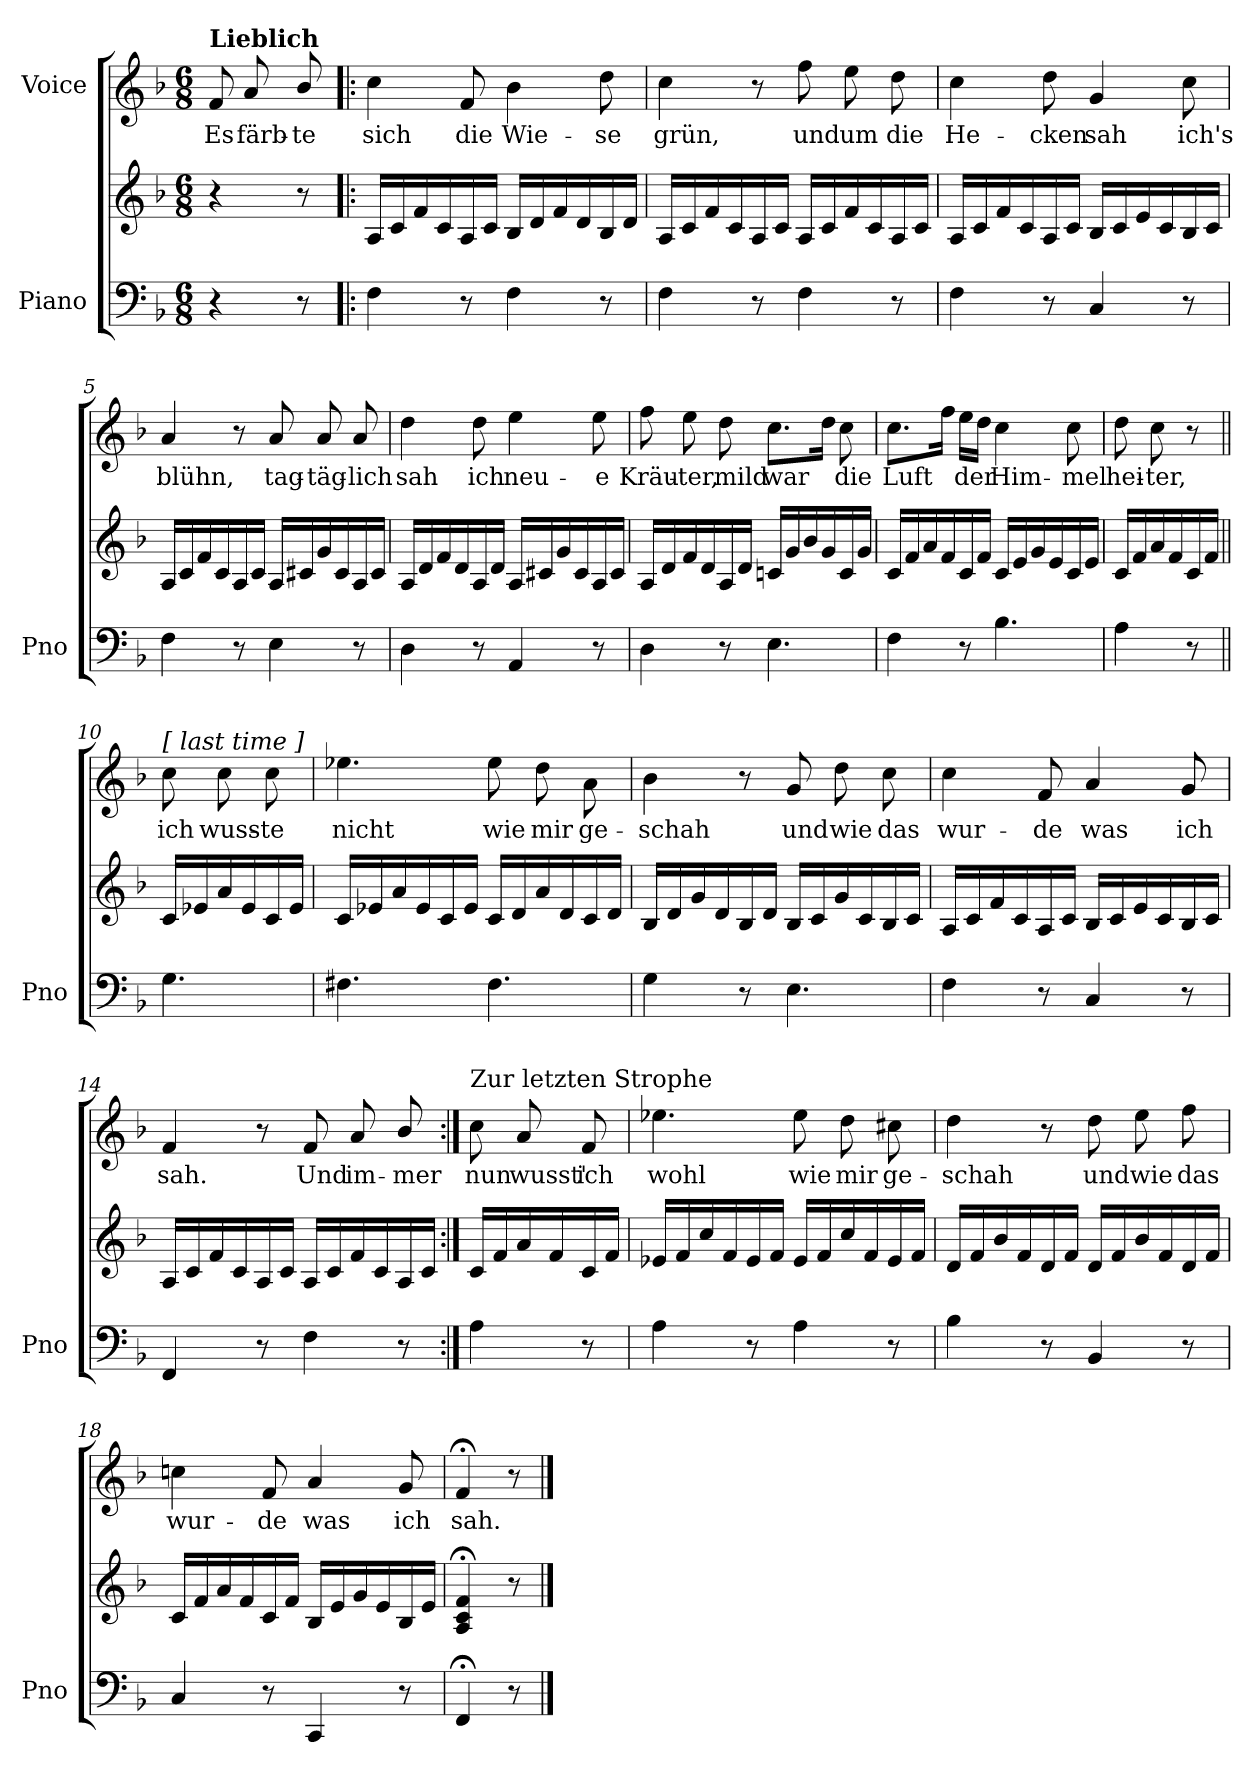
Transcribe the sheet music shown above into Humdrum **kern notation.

**kern	**kern	**kern	**text
*part2	*part2	*part1	*part1
*staff3	*staff2	*staff1	*staff1
*I"Piano	*	*I"Voice	*
*I'Pno	*	*	*
*clefF4	*clefG2	*clefG2	*
*k[b-]	*k[b-]	*k[b-]	*
*M6/8	*M6/8	*M6/8	*
=1	=1	=1	=1
!	!	!LO:TX:a:B:t=Lieblich	!
!	!	!	!LO:LY:b
4r	4r	8f/	Es
!	!	!	!LO:LY:b
.	.	8a/	färb-
!	!	!	!LO:LY:b
8r	8r	8b-/	-te
=2!|:	=2!|:	=2!|:	=2!|:
!	!	!	!LO:LY:b
4F\	16A/LL	4cc\	sich
.	16c/	.	.
.	16f/	.	.
.	16c/	.	.
!	!	!	!LO:LY:b
8r	16A/	8f/	die
.	16c/JJ	.	.
!	!	!	!LO:LY:b
4F\	16B-/LL	4b-\	Wie-
.	16d/	.	.
.	16f/	.	.
.	16d/	.	.
!	!	!	!LO:LY:b
8r	16B-/	8dd\	-se
.	16d/JJ	.	.
=3	=3	=3	=3
!	!	!	!LO:LY:b
4F\	16A/LL	4cc\	grün,
.	16c/	.	.
.	16f/	.	.
.	16c/	.	.
8r	16A/	8r	.
.	16c/JJ	.	.
!	!	!	!LO:LY:b
4F\	16A/LL	8ff\	und
.	16c/	.	.
!	!	!	!LO:LY:b
.	16f/	8ee\	um
.	16c/	.	.
!	!	!	!LO:LY:b
8r	16A/	8dd\	die
.	16c/JJ	.	.
!!LO:LB:g=z
=4	=4	=4	=4
!	!	!	!LO:LY:b
4F\	16A/LL	4cc\	He-
.	16c/	.	.
.	16f/	.	.
.	16c/	.	.
!	!	!	!LO:LY:b
8r	16A/	8dd\	-cken
.	16c/JJ	.	.
!	!	!	!LO:LY:b
4C/	16B-/LL	4g/	sah
.	16c/	.	.
.	16e/	.	.
.	16c/	.	.
!	!	!	!LO:LY:b
8r	16B-/	8cc\	ich's
.	16c/JJ	.	.
=5	=5	=5	=5
!	!	!	!LO:LY:b
4F\	16A/LL	4a/	blühn,
.	16c/	.	.
.	16f/	.	.
.	16c/	.	.
8r	16A/	8r	.
.	16c/JJ	.	.
!	!	!	!LO:LY:b
4E\	16A/LL	8a/	tag-
.	16c#X/	.	.
!	!	!	!LO:LY:b
.	16g/	8a/	-täg-
.	16c#/	.	.
!	!	!	!LO:LY:b
8r	16A/	8a/	-lich
.	16c#/JJ	.	.
!!LO:LB:g=z
=6	=6	=6	=6
!	!	!	!LO:LY:b
4D\	16A/LL	4dd\	sah
.	16d/	.	.
.	16f/	.	.
.	16d/	.	.
!	!	!	!LO:LY:b
8r	16A/	8dd\	ich
.	16d/JJ	.	.
!	!	!	!LO:LY:b
4AA/	16A/LL	4ee\	neu-
.	16c#X/	.	.
.	16g/	.	.
.	16c#/	.	.
!	!	!	!LO:LY:b
8r	16A/	8ee\	-e
.	16c#/JJ	.	.
=7	=7	=7	=7
!	!	!	!LO:LY:b
4D\	16A/LL	8ff\	Kräu-
.	16d/	.	.
!	!	!	!LO:LY:b
.	16f/	8ee\	-ter,
.	16d/	.	.
!	!	!	!LO:LY:b
8r	16A/	8dd\	mild
.	16d/JJ	.	.
!	!	!	!LO:LY:b
4.E\	16cn/LL	8.cc\L	war
.	16g/	.	.
.	16b-/	.	.
.	16g/	16dd\Jk	.
!	!	!	!LO:LY:b
.	16c/	8cc\	die
.	16g/JJ	.	.
=8	=8	=8	=8
!	!	!	!LO:LY:b
4F\	16c/LL	8.cc\L	Luft
.	16f/	.	.
.	16a/	.	.
.	16f/	16ff\Jk	.
!	!	!	!LO:LY:b
8r	16c/	16ee\LL	der
.	16f/JJ	16dd\JJ	.
!	!	!	!LO:LY:b
4.B-\	16c/LL	4cc\	Him-
.	16e/	.	.
.	16g/	.	.
.	16e/	.	.
!	!	!	!LO:LY:b
.	16c/	8cc\	-mel
.	16e/JJ	.	.
!!LO:LB:g=z
=9	=9	=9	=9
!	!	!	!LO:LY:b
4A\	16c/LL	8dd\	hei-
.	16f/	.	.
!	!	!	!LO:LY:b
.	16a/	8cc\	-ter,
.	16f/	.	.
8r	16c/	8r	.
.	16f/JJ	.	.
=10||	=10||	=10||	=10||
!	!	!LO:TX:a:t=[ last time ]	!
!	!	!	!LO:LY:b
4.G\	16c/LL	8cc\	ich
.	16e-X/	.	.
!	!	!	!LO:LY:b
.	16a/	8cc\	wuss-
.	16e-/	.	.
!	!	!	!LO:LY:b
.	16c/	8cc\	-te
.	16e-/JJ	.	.
!!LO:PB:g=z
=11	=11	=11	=11
!	!	!	!LO:LY:b
4.F#X\	16c/LL	4.ee-X\	nicht
.	16e-X/	.	.
.	16a/	.	.
.	16e-/	.	.
.	16c/	.	.
.	16e-/JJ	.	.
!	!	!	!LO:LY:b
4.F#\	16c/LL	8ee-\	wie
.	16d/	.	.
!	!	!	!LO:LY:b
.	16a/	8dd\	mir
.	16d/	.	.
!	!	!	!LO:LY:b
.	16c/	8a\	ge-
.	16d/JJ	.	.
=12	=12	=12	=12
!	!	!	!LO:LY:b
4G\	16B-/LL	4b-\	-schah
.	16d/	.	.
.	16g/	.	.
.	16d/	.	.
8r	16B-/	8r	.
.	16d/JJ	.	.
!	!	!	!LO:LY:b
4.E\	16B-/LL	8g/	und
.	16c/	.	.
!	!	!	!LO:LY:b
.	16g/	8dd\	wie
.	16c/	.	.
!	!	!	!LO:LY:b
.	16B-/	8cc\	das
.	16c/JJ	.	.
=13	=13	=13	=13
!	!	!	!LO:LY:b
4F\	16A/LL	4cc\	wur-
.	16c/	.	.
.	16f/	.	.
.	16c/	.	.
!	!	!	!LO:LY:b
8r	16A/	8f/	-de
.	16c/JJ	.	.
!	!	!	!LO:LY:b
4C/	16B-/LL	4a/	was
.	16c/	.	.
.	16e/	.	.
.	16c/	.	.
!	!	!	!LO:LY:b
8r	16B-/	8g/	ich
.	16c/JJ	.	.
!!LO:LB:g=z
=14	=14	=14	=14
!	!	!	!LO:LY:b
4FF/	16A/LL	4f/	sah.
.	16c/	.	.
.	16f/	.	.
.	16c/	.	.
8r	16A/	8r	.
.	16c/JJ	.	.
!	!	!	!LO:LY:b
4F\	16A/LL	8f/	Und
.	16c/	.	.
!	!	!	!LO:LY:b
.	16f/	8a/	im-
.	16c/	.	.
!	!	!	!LO:LY:b
8r	16A/	8b-/	-mer
.	16c/JJ	.	.
!!LO:LB:g=z
=15:|!	=15:|!	=15:|!	=15:|!
!	!	!LO:TX:a:t=Zur letzten Strophe	!
!	!	!	!LO:LY:b
4A\	16c/LL	8cc\	nun
.	16f/	.	.
!	!	!	!LO:LY:b
.	16a/	8a/	wusst'
.	16f/	.	.
!	!	!	!LO:LY:b
8r	16c/	8f/	ich
.	16f/JJ	.	.
=16	=16	=16	=16
!	!	!	!LO:LY:b
4A\	16e-X/LL	4.ee-X\	wohl
.	16f/	.	.
.	16cc/	.	.
.	16f/	.	.
8r	16e-/	.	.
.	16f/JJ	.	.
!	!	!	!LO:LY:b
4A\	16e-/LL	8ee-\	wie
.	16f/	.	.
!	!	!	!LO:LY:b
.	16cc/	8dd\	mir
.	16f/	.	.
!	!	!	!LO:LY:b
8r	16e-/	8cc#X\	ge-
.	16f/JJ	.	.
=17	=17	=17	=17
!	!	!	!LO:LY:b
4B-\	16d/LL	4dd\	-schah
.	16f/	.	.
.	16b-/	.	.
.	16f/	.	.
8r	16d/	8r	.
.	16f/JJ	.	.
!	!	!	!LO:LY:b
4BB-/	16d/LL	8dd\	und
.	16f/	.	.
!	!	!	!LO:LY:b
.	16b-/	8ee\	wie
.	16f/	.	.
!	!	!	!LO:LY:b
8r	16d/	8ff\	das
.	16f/JJ	.	.
!!LO:LB:g=z
=18	=18	=18	=18
!	!	!	!LO:LY:b
4C/	16c/LL	4ccn\	wur-
.	16f/	.	.
.	16a/	.	.
.	16f/	.	.
!	!	!	!LO:LY:b
8r	16c/	8f/	-de
.	16f/JJ	.	.
!	!	!	!LO:LY:b
4CC/	16B-/LL	4a/	was
.	16e/	.	.
.	16g/	.	.
.	16e/	.	.
!	!	!	!LO:LY:b
8r	16B-/	8g/	ich
.	16e/JJ	.	.
=19	=19	=19	=19
!	!	!	!LO:LY:b
4FF;/	4A/;< 4c/;< 4f/;<	4f;</	sah.
8r	8r	8r	.
==	==	==	==
*-	*-	*-	*-
